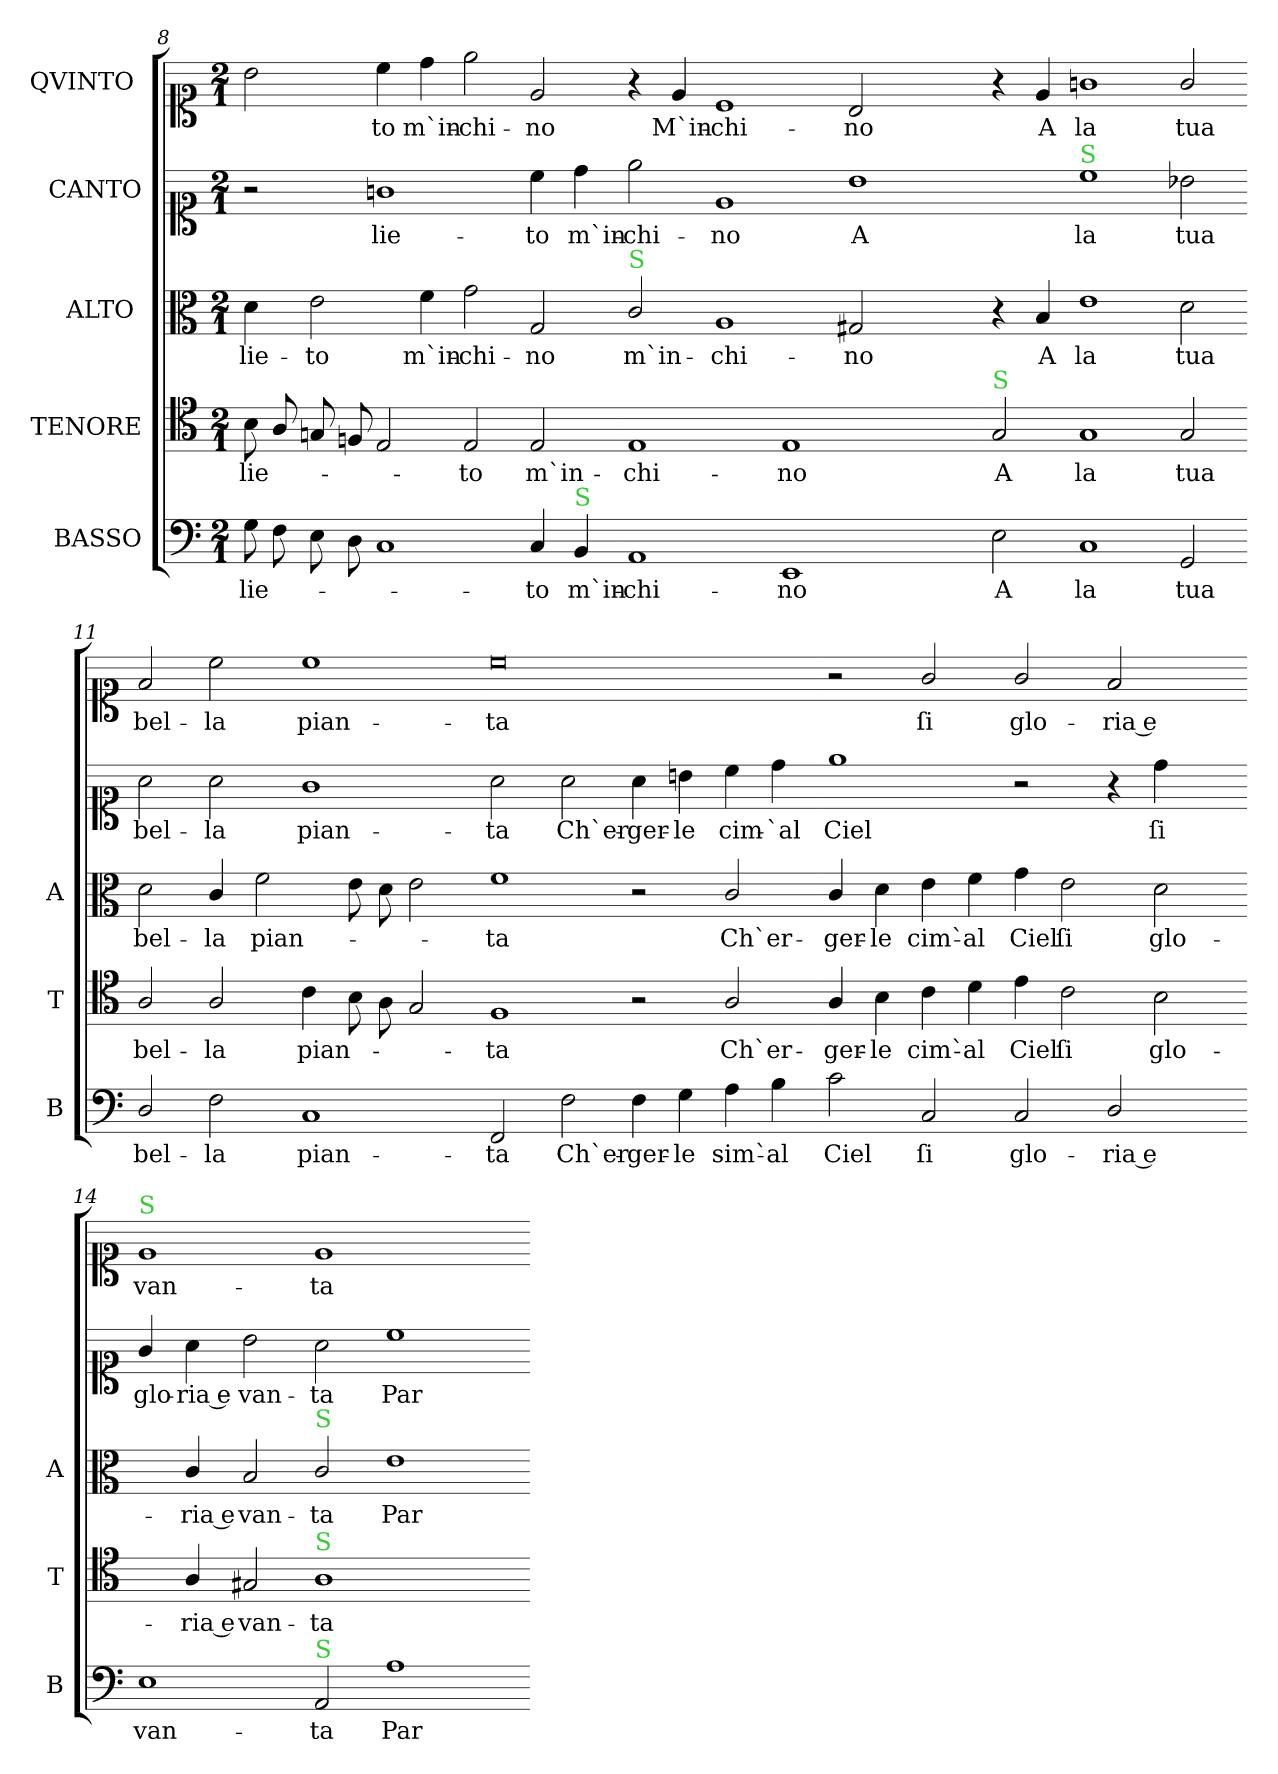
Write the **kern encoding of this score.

**kern	**text	**kern	**text	**kern	**text	**kern	**text	**kern	**text
*part5	*part5	*part4	*part4	*part3	*part3	*part2	*part2	*part1	*part1
*staff5	*staff5	*staff4	*staff4	*staff3	*staff3	*staff2	*staff2	*staff1	*staff1
*I"BASSO	*	*I"TENORE	*	*I"ALTO 	*	*I"CANTO	*	*I"QVINTO 	*
*I'B	*	*I'T	*	*I'A	*	*	*	*	*
*clefF4	*	*clefC4	*	*clefC3	*	*clefC1	*	*clefC1	*
*k[]	*	*k[]	*	*k[]	*	*k[]	*	*k[]	*
*a:	*	*a:	*	*a:	*	*a:	*	*a:	*
*M2/1	*	*M2/1	*	*M2/1	*	*M2/1	*	*M2/1	*
=8	=8	=8	=8	=8	=8	=8	=8	=8	=8
8G\	lie-	8B\	lie-	4d\	lie-	2r	.	2b\	.
8F\	.	8A/	.	.	.	.	.	.	.
8E\	.	8Gn/	.	2e\	-to	.	.	.	.
8D\	.	8Fn/	.	.	.	.	.	.	.
1C	.	2E/	.	.	.	1gn	lie-	4cc\	-to
.	.	.	.	4f\	m`in-	.	.	4dd\	m`in-
.	.	2E/	to	2g\	-chi-	.	.	2ee\	-chi-
4C/	-to	2E/	m`in-	2G/	-no	4cc\	-to	2e/	-no
!LO:TX:a:color=limegreen:t=S	!	!	!	!	!	!	!	!	!
4BB/	m`in-	.	.	.	.	4dd\	m`in-	.	.
=9-	=9-	=9-	=9-	=9-	=9-	=9-	=9-	=9-	=9-
!	!	!	!	!LO:TX:a:color=limegreen:t=S	!	!	!	!	!
1AA	-chi-	1E	-chi-	2c/	m`in-	2ee\	-chi-	4r	.
.	.	.	.	.	.	.	.	4e/	M`in-
.	.	.	.	1A	-chi-	1e	-no	1c	-chi-
1EE	-no	1E	-no	.	.	.	.	.	.
.	.	.	.	2G#X/	-no	1b\	A	2B/	-no
2ryy	.	2ryy	.	2ryy	.	.	.	2ryy	.
=10-	=10-	=10-	=10-	=10-	=10-	=10-	=10-	=10-	=10-
!	!	!LO:TX:a:color=limegreen:t=S	!	!	!	!	!	!	!
2E\	A	2G/	A	4r	.	2ryy	.	4r	.
.	.	.	.	4B/	A	.	.	4e/	A
!	!	!	!	!	!	!LO:TX:a:color=limegreen:t=S	!	!	!
1C	la	1G	la	1e	la	1cc	la	1gn	la
2GG/	tua	2G/	tua	2d\	tua	2b-X\	tua	2g/	tua
=11-	=11-	=11-	=11-	=11-	=11-	=11-	=11-	=11-	=11-
2D/	bel-	2A/	bel-	2d\	bel-	2a\	bel-	2f/	bel-
2F\	-la	2A/	-la	4c/	-la	2a\	-la	2cc\	-la
.	.	.	.	2f\	pian-	.	.	.	.
1C	pian-	4c\	pian-	.	.	1g	pian-	1cc	pian-
.	.	8B\	.	8e\	.	.	.	.	.
.	.	8A\	.	8d\	.	.	.	.	.
.	.	2G/	.	2e\	.	.	.	.	.
=12-	=12-	=12-	=12-	=12-	=12-	=12-	=12-	=12-	=12-
2FF/	-ta	1F	-ta	1f	-ta	2a\	-ta	0cc	-ta
2F\	Ch`er-	.	.	.	.	2a\	Ch`er-	.	.
4F\	-ger-	2r	.	2r	.	4a\	-ger-	.	.
4G\	-le	.	.	.	.	4bn\	-le	.	.
4A\	sim`-	2A/	Ch`er-	2c/	Ch`er-	4cc\	cim-	.	.
4B\	-al	.	.	.	.	4dd\	-`al	.	.
=13-	=13-	=13-	=13-	=13-	=13-	=13-	=13-	=13-	=13-
2c\	Ciel	4A/	-ger-	4c/	-ger-	1ee	Ciel	2r	.
.	.	4B\	-le	4d\	-le	.	.	.	.
2C/	ſi	4c\	cim`-	4e\	cim`-	.	.	2g/	ſi
.	.	4d\	-al	4f\	-al	.	.	.	.
2C/	glo-	4e\	Ciel	4g\	Ciel	2r	.	2g/	glo-
.	.	2c\	ſi	2e\	ſi	.	.	.	.
2D/	-ria e	.	.	.	.	4r	.	2f/	-ria e
.	.	2B\	glo-	2d\	glo-	4dd\	ſi	.	.
4ryy	.	.	.	.	.	4ryy	.	4ryy	.
=14-	=14-	=14-	=14-	=14-	=14-	=14-	=14-	=14-	=14-
!	!	!	!	!	!	!	!	!LO:TX:a:color=limegreen:t=S	!
1E	van-	4ryy	.	4ryy	.	4g/	glo-	1e	van-
.	.	4A/	-ria e	4c/	-ria e	4a\	-ria e	.	.
.	.	2G#X/	van-	2B/	van-	2b\	van-	.	.
!	!	!	!	!LO:TX:a:color=limegreen:t=S	!	!	!	!	!
!	!	!LO:TX:a:color=limegreen:t=S	!	!	!	!	!	!	!
!LO:TX:a:color=limegreen:t=S	!	!	!	!	!	!	!	!	!
2AA/	-ta	1A	-ta	2c/	-ta	2a\	-ta	1e	-ta
1A\	Par-	.	.	1e\	Par-	1cc\	Par-	.	.
.	.	2ryy	.	.	.	.	.	2ryy	.
=-	=-	=-	=-	=-	=-	=-	=-	=-	=-
*-	*-	*-	*-	*-	*-	*-	*-	*-	*-
